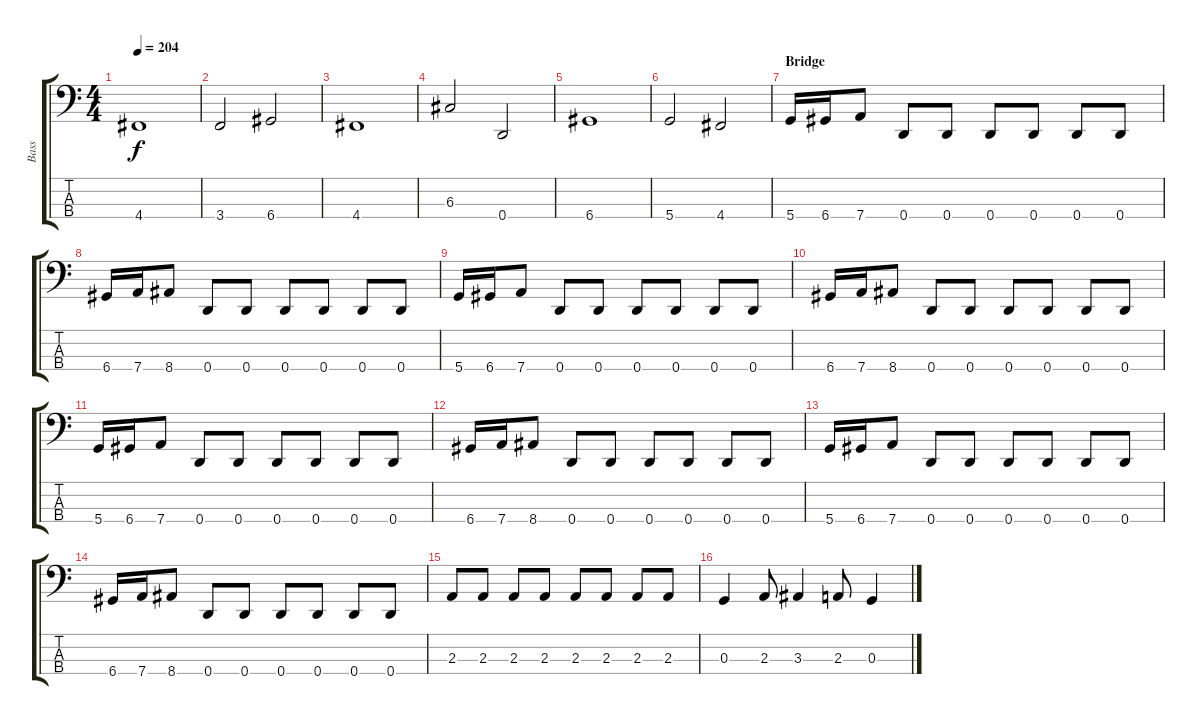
\track ("Bass" "Bass") {instrument electricbasspick}
\staff {score tabs}
\tuning (F2 C2 G1 D1) {hide}
\ts (4 4)
\tempo 204
\clef f4
\ks c
4.4.1{dy f} |
3.4.2 6.4.2 |
4.4.1 |
6.3.2 0.4.2 |
6.4.1 |
5.4.2 4.4.2 |
\section ("" "Bridge")
5.4.16{volume 14} 6.4.16 7.4.8 0.4.8 0.4.8 0.4.8 0.4.8 0.4.8 0.4.8 |
6.4.16 7.4.16 8.4.8 0.4.8 0.4.8 0.4.8 0.4.8 0.4.8 0.4.8 |
5.4.16 6.4.16 7.4.8 0.4.8 0.4.8 0.4.8 0.4.8 0.4.8 0.4.8 |
6.4.16 7.4.16 8.4.8 0.4.8 0.4.8 0.4.8 0.4.8 0.4.8 0.4.8 |
5.4.16{volume 14} 6.4.16 7.4.8 0.4.8 0.4.8 0.4.8 0.4.8 0.4.8 0.4.8 |
6.4.16 7.4.16 8.4.8 0.4.8 0.4.8 0.4.8 0.4.8 0.4.8 0.4.8 |
5.4.16 6.4.16 7.4.8 0.4.8 0.4.8 0.4.8 0.4.8 0.4.8 0.4.8 |
6.4.16 7.4.16 8.4.8 0.4.8 0.4.8 0.4.8 0.4.8 0.4.8 0.4.8 |
2.3.8 2.3.8 2.3.8 2.3.8 2.3.8 2.3.8 2.3.8 2.3.8 |
0.3.4 2.3.8 3.3.4 2.3.8 0.3.4
